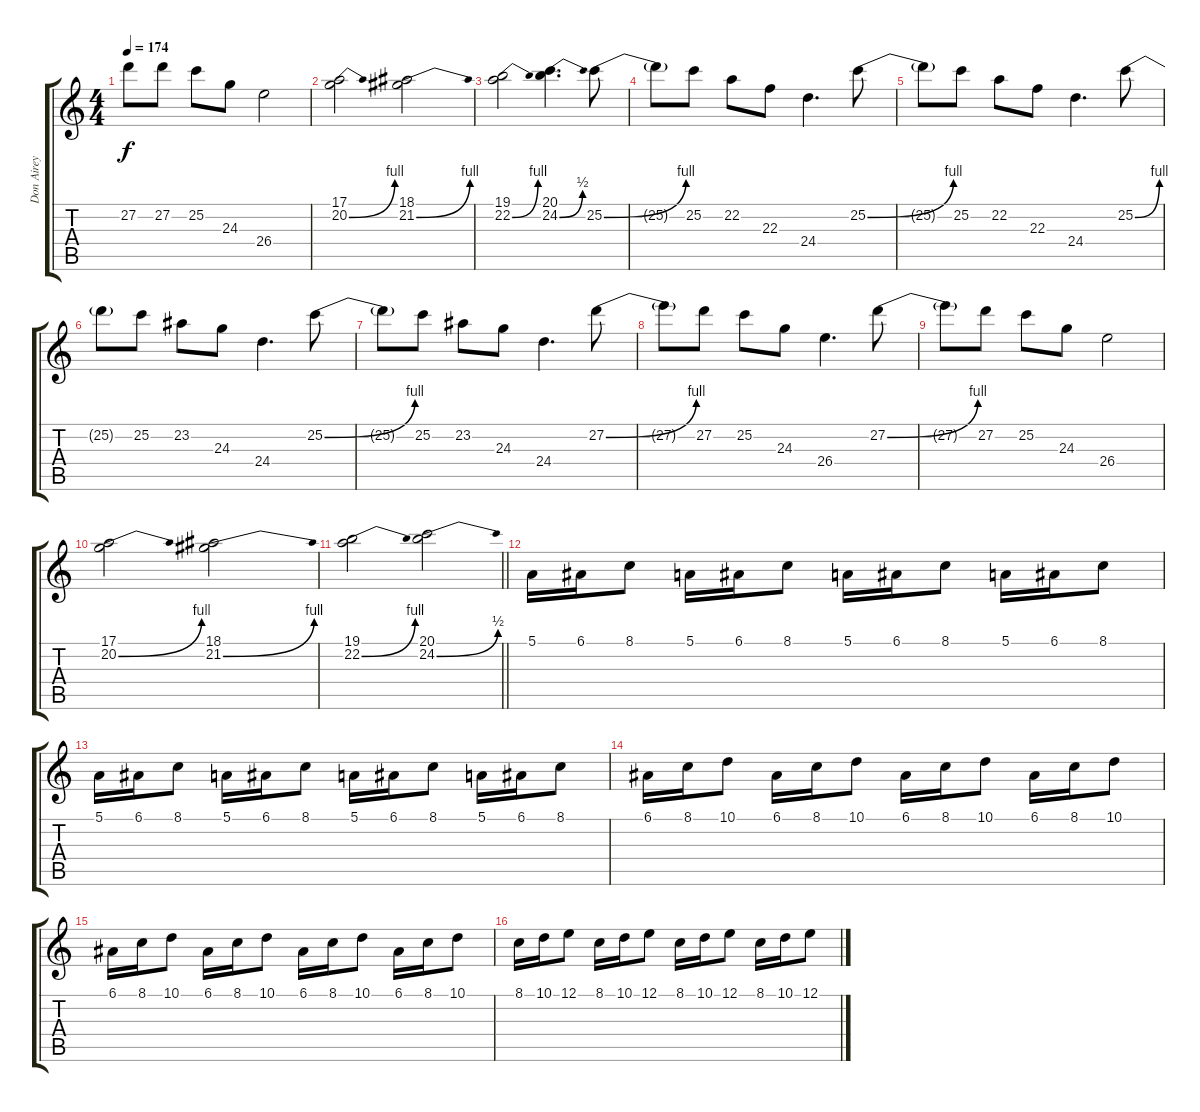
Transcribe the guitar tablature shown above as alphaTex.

\track ("Don Airey - Right Hand" "Don Airey ") {instrument drawbarorgan}
\staff {score tabs}
\tuning (E4 B3 G3 D3 A2 E2) {hide}
\ts (4 4)
\tempo 174
\clef g2
\ks c
27.2{t}.8{dy f} 27.2.8 25.2.8 24.3.8 26.4.2 |
(17.1 20.2{be (bend 0 0 60 4)}).2 (18.1 21.2{be (bend 0 0 60 4)}).2 |
(19.1 22.2{be (bend 0 0 60 4)}).2 (20.1 24.2{be (bend 0 0 60 2)}).4{d} 25.2{be (bend 0 0 60 4)}.8 |
25.2{t}.8 25.2.8 22.2.8 22.3.8 24.4.4{d} 25.2{be (bend 0 0 60 4)}.8 |
25.2{t}.8 25.2.8 22.2.8 22.3.8 24.4.4{d} 25.2{be (bend 0 0 60 4)}.8 |
25.2{t}.8 25.2.8 23.2.8 24.3.8 24.4.4{d} 25.2{be (bend 0 0 60 4)}.8 |
25.2{t}.8 25.2.8 23.2.8 24.3.8 24.4.4{d} 27.2{be (bend 0 0 60 4)}.8 |
27.2{t}.8 27.2.8 25.2.8 24.3.8 26.4.4{d} 27.2{be (bend 0 0 60 4)}.8 |
27.2{t}.8 27.2.8 25.2.8 24.3.8 26.4.2 |
(17.1 20.2{be (bend 0 0 60 4)}).2 (18.1 21.2{be (bend 0 0 60 4)}).2 |
\barLineRight lightlight
(19.1 22.2{be (bend 0 0 60 4)}).2 (20.1 24.2{be (bend 0 0 60 2)}).2 |
5.1.16 6.1.16 8.1.8 5.1.16 6.1.16 8.1.8 5.1.16 6.1.16 8.1.8 5.1.16 6.1.16 8.1.8 |
5.1.16 6.1.16 8.1.8 5.1.16 6.1.16 8.1.8 5.1.16 6.1.16 8.1.8 5.1.16 6.1.16 8.1.8 |
6.1.16 8.1.16 10.1.8 6.1.16 8.1.16 10.1.8 6.1.16 8.1.16 10.1.8 6.1.16 8.1.16 10.1.8 |
6.1.16 8.1.16 10.1.8 6.1.16 8.1.16 10.1.8 6.1.16 8.1.16 10.1.8 6.1.16 8.1.16 10.1.8 |
8.1.16 10.1.16 12.1.8 8.1.16 10.1.16 12.1.8 8.1.16 10.1.16 12.1.8 8.1.16 10.1.16 12.1.8
